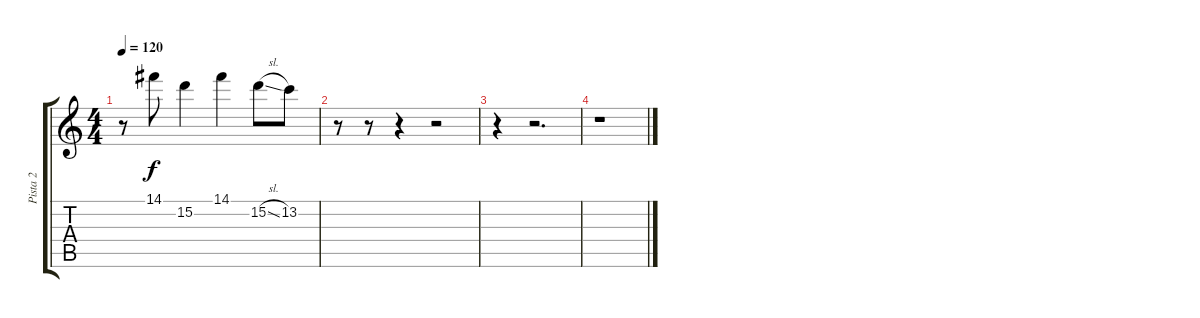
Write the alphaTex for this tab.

\track ("Pista 2" "Pista 2") {instrument overdrivenguitar}
\staff {score tabs}
\tuning (E4 B3 G3 D3 A2 E2) {hide}
\ts (4 4)
\tempo 120
\clef g2
\ks c
r.8{dy f} 14.1.8 15.2.4 14.1.4 15.2{sl}.8 13.2.8 |
r.8 r.8 r.4 r.2 |
r.4 r.2{d} |
r.1
